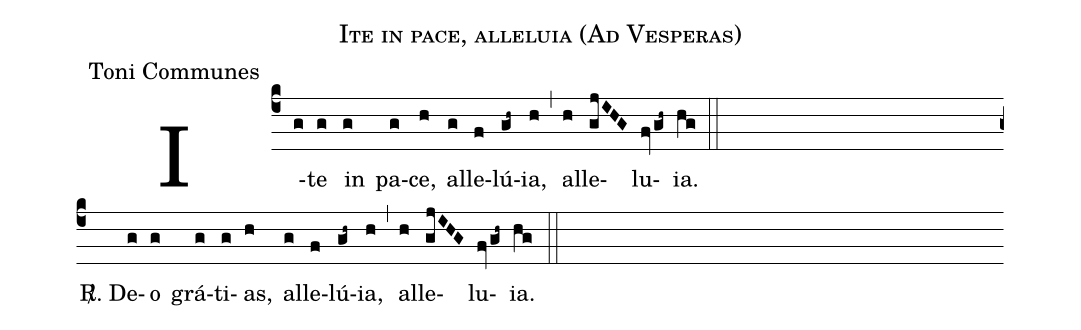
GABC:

name:Ite in pace, alleluia (Ad Vesperas);
office-part:Toni Communes;
%%
(c4) I(g)te(g) in(g) pa(g)ce,(h) al(g)le(f)lú(gh~)ia,(h) (,) al(h)le(gjIHG)lu(fvgh~)ia.(hg) (::Z) <sp>R/</sp>. De(g)o(g) grá(g)ti(g)as,(h) al(g)le(f)lú(gh~)ia,(h) (,) al(h)le(gjIHG)lu(fvgh~)ia.(hg) (::)
